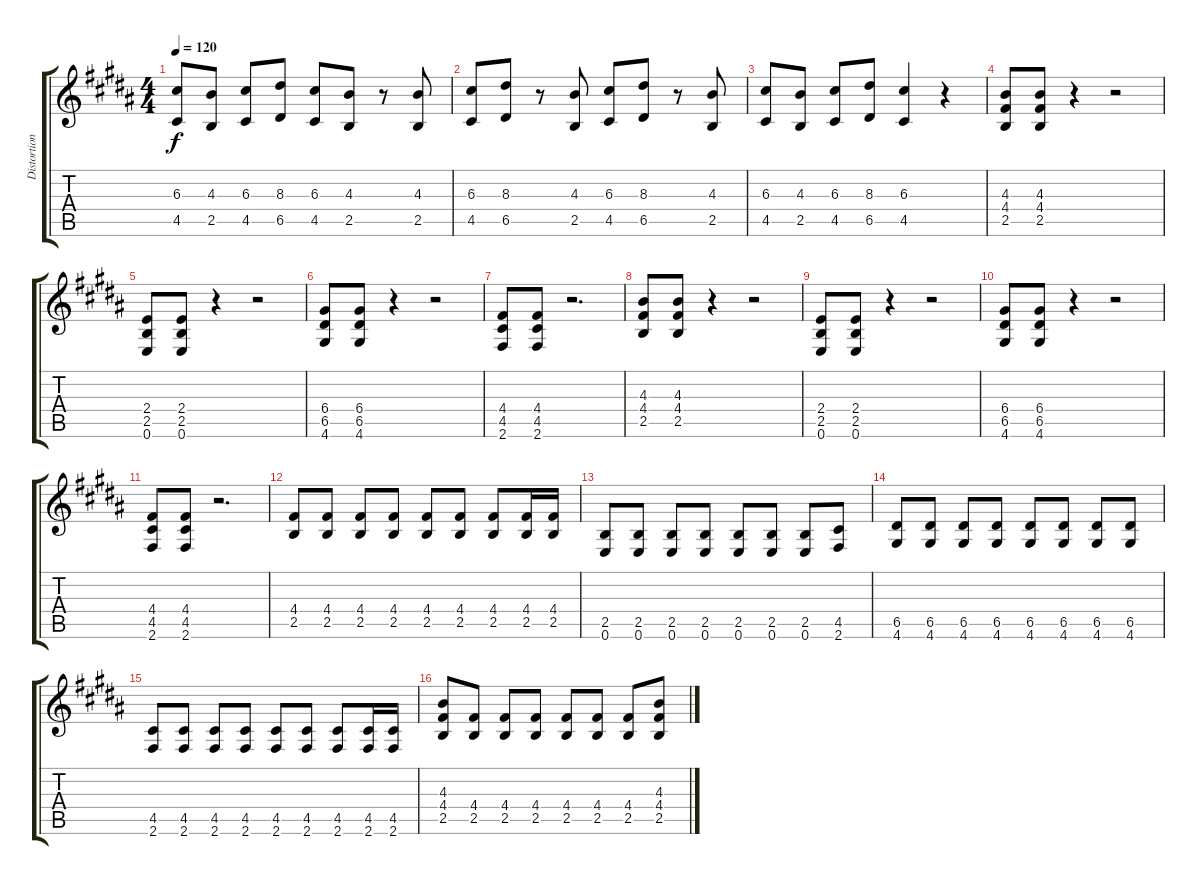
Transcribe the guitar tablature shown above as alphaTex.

\track ("Distortion Guitar" "Distortion") {instrument distortionguitar}
\staff {score tabs}
\tuning (E4 B3 G3 D3 A2 E2) {hide}
\ts (4 4)
\tempo 120
\clef g2
\ks b
(6.3 4.5).8{dy f} (4.3 2.5).8 (6.3 4.5).8 (8.3 6.5).8 (6.3 4.5).8 (4.3 2.5).8 r.8 (4.3 2.5).8 |
(6.3 4.5).8 (8.3 6.5).8 r.8 (4.3 2.5).8 (6.3 4.5).8 (8.3 6.5).8 r.8 (4.3 2.5).8 |
(6.3 4.5).8 (4.3 2.5).8 (6.3 4.5).8 (8.3 6.5).8 (6.3 4.5).4 r.4 |
(4.3 4.4 2.5).8 (4.3 4.4 2.5).8 r.4 r.2 |
(2.4 2.5 0.6).8 (2.4 2.5 0.6).8 r.4 r.2 |
(6.4 6.5 4.6).8 (6.4 6.5 4.6).8 r.4 r.2 |
(4.4 4.5 2.6).8 (4.4 4.5 2.6).8 r.2{d} |
(4.3 4.4 2.5).8 (4.3 4.4 2.5).8 r.4 r.2 |
(2.4 2.5 0.6).8 (2.4 2.5 0.6).8 r.4 r.2 |
(6.4 6.5 4.6).8 (6.4 6.5 4.6).8 r.4 r.2 |
(4.4 4.5 2.6).8 (4.4 4.5 2.6).8 r.2{d} |
(4.4 2.5).8 (4.4 2.5).8 (4.4 2.5).8 (4.4 2.5).8 (4.4 2.5).8 (4.4 2.5).8 (4.4 2.5).8 (4.4 2.5).16 (4.4 2.5).16 |
(2.5 0.6).8 (2.5 0.6).8 (2.5 0.6).8 (2.5 0.6).8 (2.5 0.6).8 (2.5 0.6).8 (2.5 0.6).8 (4.5 2.6).8 |
(6.5 4.6).8 (6.5 4.6).8 (6.5 4.6).8 (6.5 4.6).8 (6.5 4.6).8 (6.5 4.6).8 (6.5 4.6).8 (6.5 4.6).8 |
(4.5 2.6).8 (4.5 2.6).8 (4.5 2.6).8 (4.5 2.6).8 (4.5 2.6).8 (4.5 2.6).8 (4.5 2.6).8 (4.5 2.6).16 (4.5 2.6).16 |
(4.3 4.4 2.5).8 (4.4 2.5).8 (4.4 2.5).8 (4.4 2.5).8 (4.4 2.5).8 (4.4 2.5).8 (4.4 2.5).8 (4.3 4.4 2.5).8
